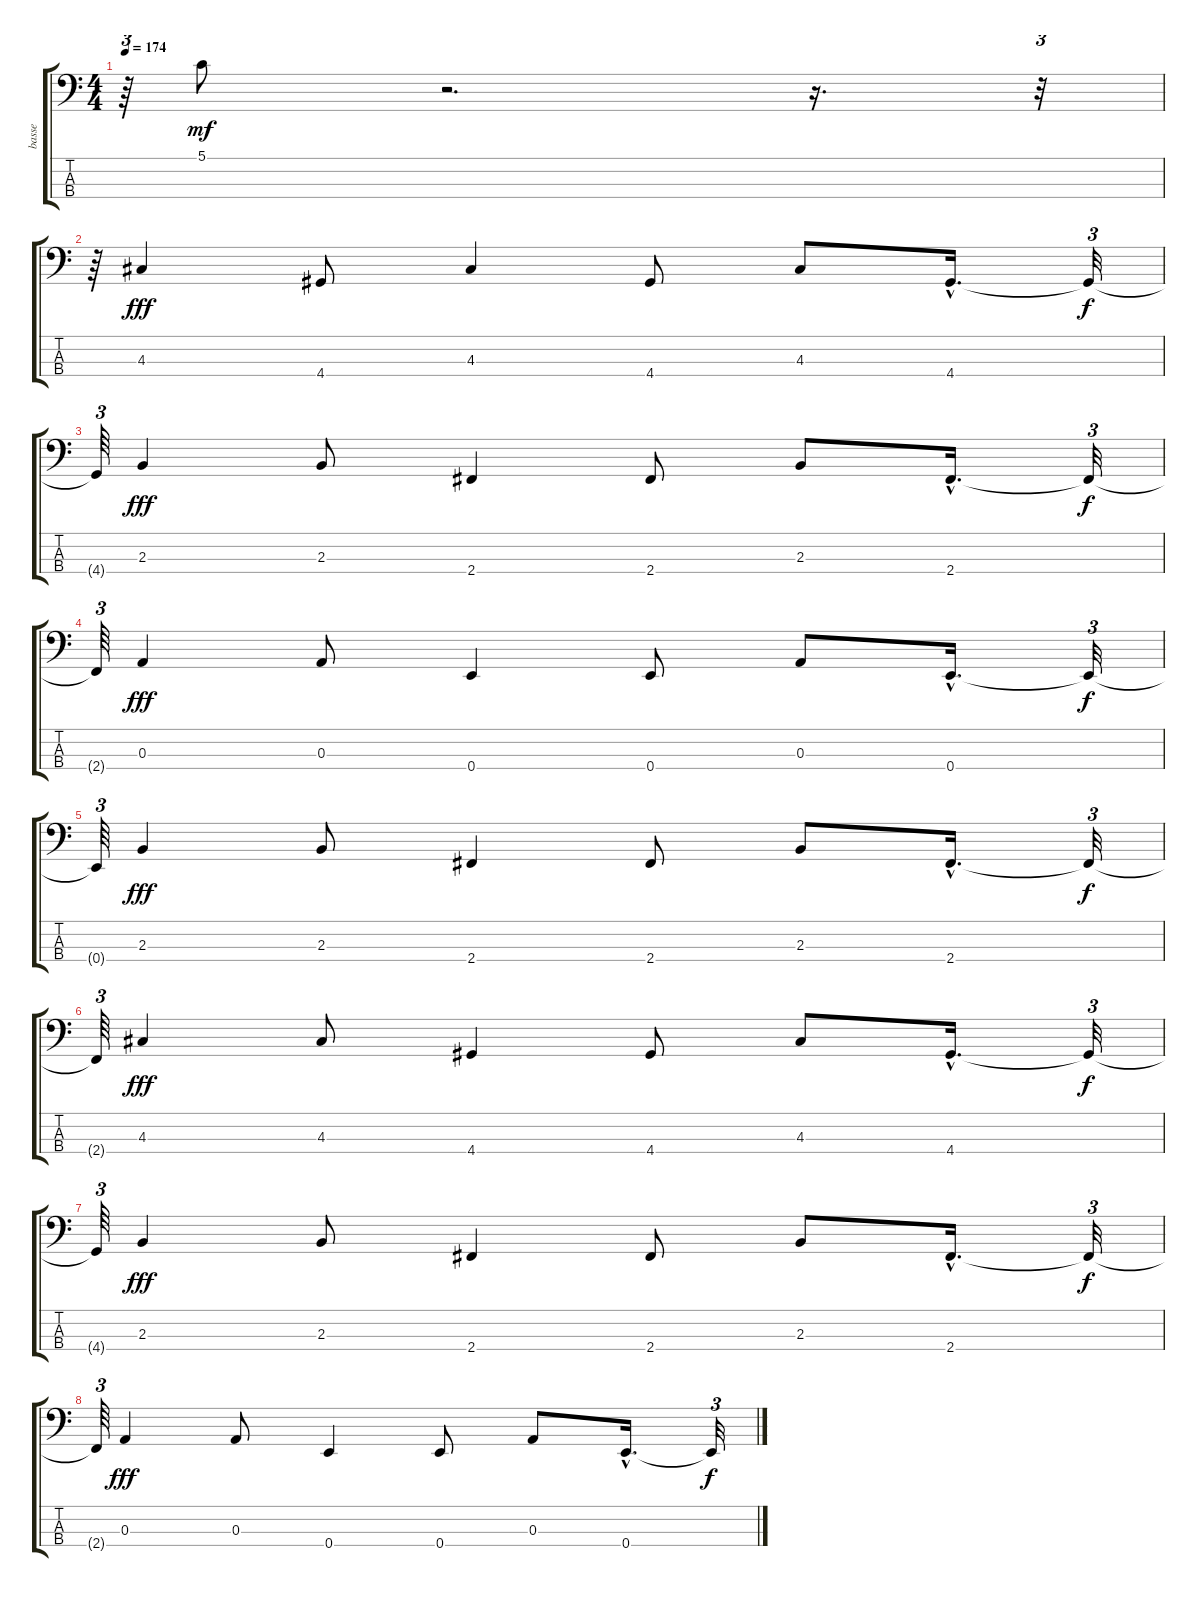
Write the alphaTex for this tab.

\track ("basse" "basse") {instrument electricbassfinger}
\staff {score tabs}
\tuning (G2 D2 A1 E1) {hide}
\ts (4 4)
\tempo 174
\clef f4
\ks c
r.64{tu (3 2) dy mf} 5.1.8 r.2{d} r.16{d} r.32{tu (3 2)} |
r.64{tu (3 2)} 4.3.4{dy fff} 4.4.8 4.3.4 4.4.8 4.3.8 4.4{hac}.16{d} 4.4{t}.32{tu (3 2) dy f} |
4.4{t}.64{tu (3 2)} 2.3.4{dy fff} 2.3.8 2.4.4 2.4.8 2.3.8 2.4{hac}.16{d} 2.4{t}.32{tu (3 2) dy f} |
2.4{t}.64{tu (3 2)} 0.3.4{dy fff} 0.3.8 0.4.4 0.4.8 0.3.8 0.4{hac}.16{d} 0.4{t}.32{tu (3 2) dy f} |
0.4{t}.64{tu (3 2)} 2.3.4{dy fff} 2.3.8 2.4.4 2.4.8 2.3.8 2.4{hac}.16{d} 2.4{t}.32{tu (3 2) dy f} |
2.4{t}.64{tu (3 2)} 4.3.4{dy fff} 4.3.8 4.4.4 4.4.8 4.3.8 4.4{hac}.16{d} 4.4{t}.32{tu (3 2) dy f} |
4.4{t}.64{tu (3 2)} 2.3.4{dy fff} 2.3.8 2.4.4 2.4.8 2.3.8 2.4{hac}.16{d} 2.4{t}.32{tu (3 2) dy f} |
2.4{t}.64{tu (3 2)} 0.3.4{dy fff} 0.3.8 0.4.4 0.4.8 0.3.8 0.4{hac}.16{d} 0.4{t}.32{tu (3 2) dy f}
